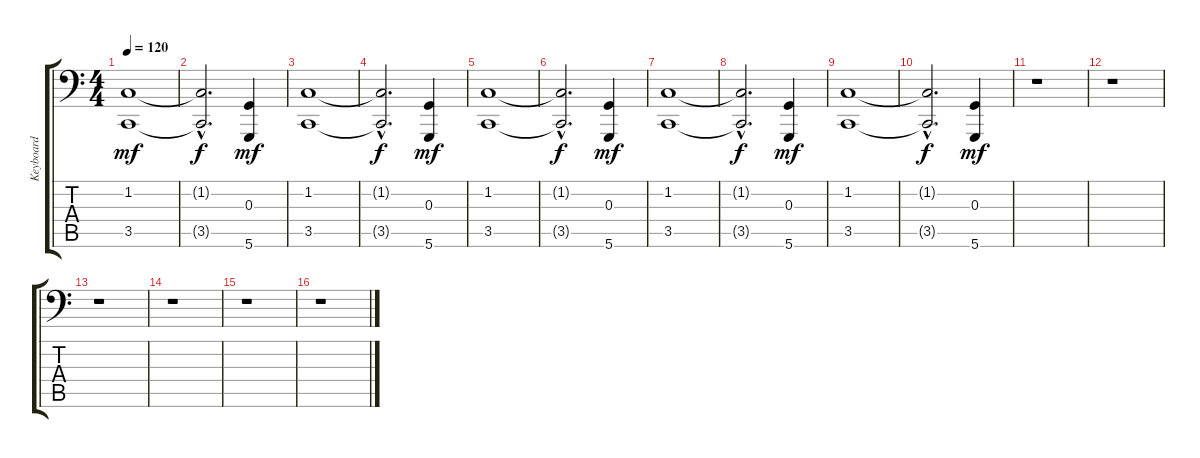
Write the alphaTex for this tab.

\track ("Keyboard" "Keyboard") {instrument cello}
\staff {score tabs}
\tuning (E3 B2 G2 D2 A1 D1) {hide}
\ts (4 4)
\tempo 120
\clef f4
\ks c
(1.2 3.5).1{dy mf} |
(1.2{hac t} 3.5{hac t}).2{d dy f} (0.3 5.6).4{dy mf} |
(1.2 3.5).1 |
(1.2{hac t} 3.5{hac t}).2{d dy f} (0.3 5.6).4{dy mf} |
(1.2 3.5).1 |
(1.2{hac t} 3.5{hac t}).2{d dy f} (0.3 5.6).4{dy mf} |
(1.2 3.5).1 |
(1.2{hac t} 3.5{hac t}).2{d dy f} (0.3 5.6).4{dy mf} |
(1.2 3.5).1 |
(1.2{hac t} 3.5{hac t}).2{d dy f} (0.3 5.6).4{dy mf} |
r.1 |
r.1 |
r.1 |
r.1 |
r.1 |
r.1
